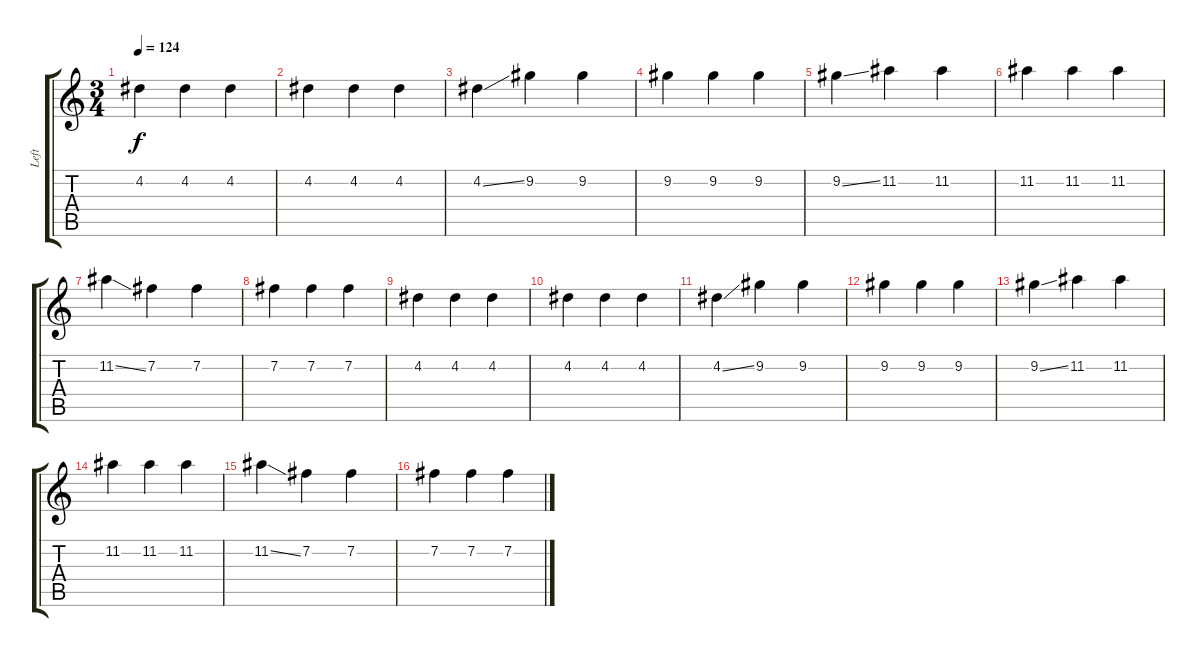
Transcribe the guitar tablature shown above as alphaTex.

\track ("Left" "Left") {instrument acousticguitarsteel}
\staff {score tabs}
\tuning (E4 B3 G3 D3 A2 E2) {hide}
\ts (3 4)
\tempo 124
\clef g2
\ks c
4.2.4{dy f volume 8} 4.2.4 4.2.4 |
4.2.4 4.2.4 4.2.4 |
4.2{ss}.4 9.2.4 9.2.4 |
9.2.4 9.2.4 9.2.4 |
9.2{ss}.4 11.2.4 11.2.4 |
11.2.4 11.2.4 11.2.4 |
11.2{ss}.4 7.2.4 7.2.4 |
7.2.4 7.2.4 7.2.4 |
4.2.4 4.2.4 4.2.4 |
4.2.4 4.2.4 4.2.4 |
4.2{ss}.4 9.2.4 9.2.4 |
9.2.4 9.2.4 9.2.4 |
9.2{ss}.4 11.2.4 11.2.4 |
11.2.4 11.2.4 11.2.4 |
11.2{ss}.4 7.2.4 7.2.4 |
7.2.4 7.2.4 7.2.4
